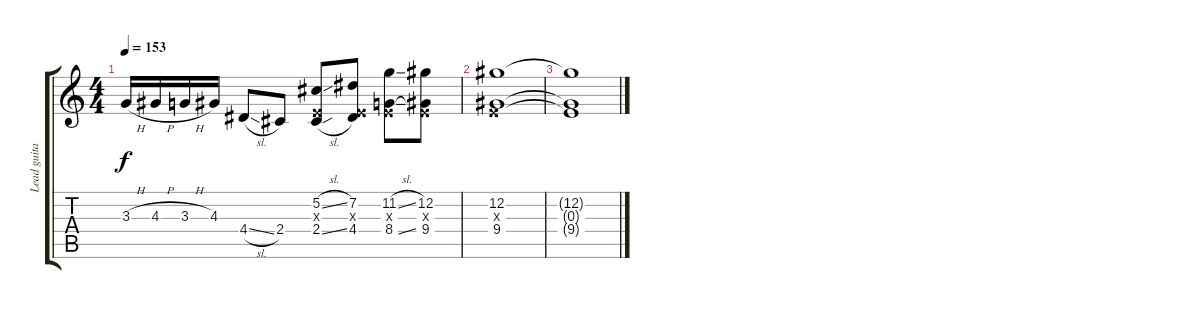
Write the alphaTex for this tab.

\track ("Lead guitar" "Lead guita") {instrument distortionguitar}
\staff {score tabs}
\tuning (Db4 Ab3 E3 B2 Gb2 B1) {hide}
\ts (4 4)
\tempo 153
\clef g2
\ks c
3.3{h}.16{dy f} 4.3{h}.16 3.3{h}.16 4.3.16 4.4{sl}.8 2.4.8 (5.2{sl} 0.3{x} 2.4{sl}).8 (7.2 0.3{x} 4.4).8 (11.2{sl} 0.3{x} 8.4{sl}).8 (12.2 0.3{x} 9.4).8 |
(12.2 0.3{x} 9.4).1{volume 0} |
(12.2{t} 0.3{t} 9.4{t}).1
